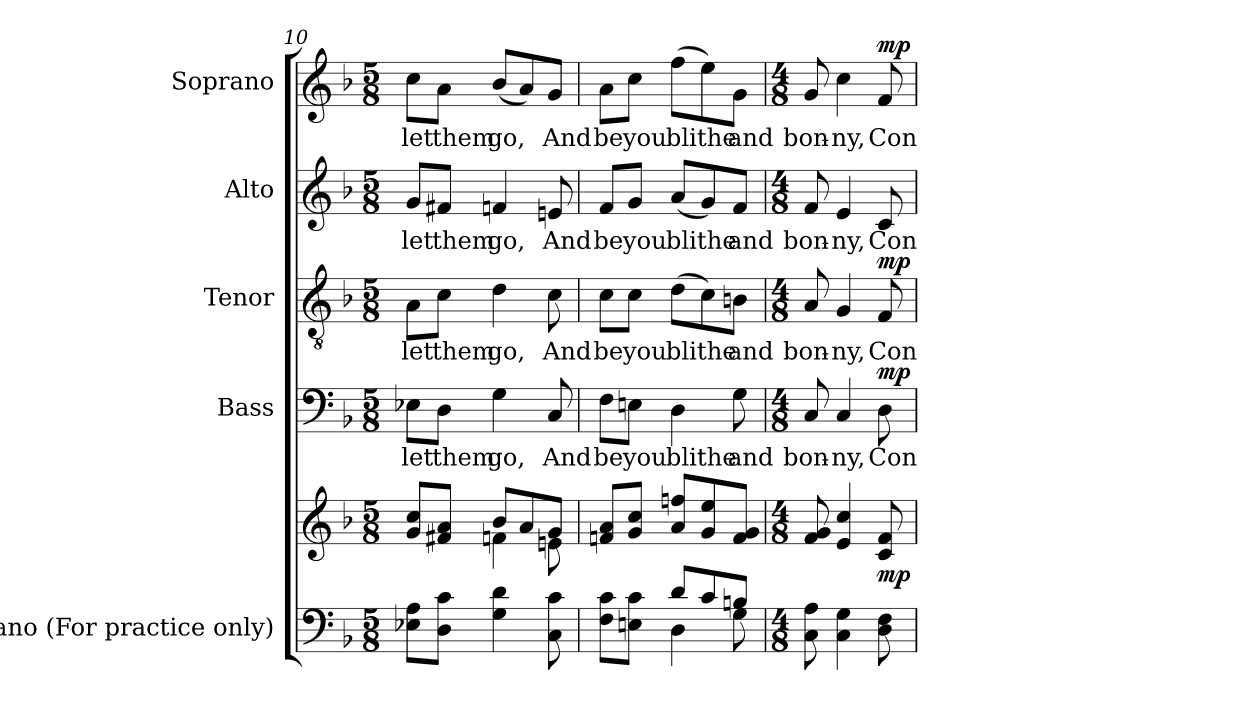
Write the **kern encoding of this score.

**kern	**kern	**dynam	**kern	**text	**dynam	**kern	**text	**dynam	**kern	**text	**kern	**text	**dynam
*part5	*part5	*part5	*part4	*part4	*part4	*part3	*part3	*part3	*part2	*part2	*part1	*part1	*part1
*staff6	*staff5	*staff5/6	*staff4	*staff4	*staff4	*staff3	*staff3	*staff3	*staff2	*staff2	*staff1	*staff1	*staff1
*I"Piano (For practice only)	*	*	*I"Bass	*	*	*I"Tenor	*	*	*I"Alto	*	*I"Soprano	*	*
*I'Pno.	*	*	*I'B.	*	*	*I'T.	*	*	*I'A.	*	*I'S.	*	*
!!LO:PB:g=z
*clefF4	*clefG2	*	*clefF4	*	*	*clefGv2	*	*	*clefG2	*	*clefG2	*	*
*	*	*	*	*	*	*ITrd7c12	*	*	*	*	*	*	*
*k[b-]	*k[b-]	*	*k[b-]	*	*	*k[b-]	*	*	*k[b-]	*	*k[b-]	*	*
*F:	*F:	*	*F:	*	*	*F:	*	*	*F:	*	*F:	*	*
*M5/8	*M5/8	*	*M5/8	*	*	*M5/8	*	*	*M5/8	*	*M5/8	*	*
=10	=10	=10	=10	=10	=10	=10	=10	=10	=10	=10	=10	=10	=10
*	*^	*	*	*	*	*	*	*	*	*	*	*	*
!	!	!	!	!	!LO:LY:b:color=#000000	!	!	!	!	!	!	!	!	!
!	!	!	!	!	!	!	!	!LO:LY:b:color=#000000	!	!	!	!	!	!
!	!	!	!	!	!	!	!	!	!	!	!LO:LY:b:color=#000000	!	!	!
!	!	!	!	!	!	!	!	!	!	!	!	!	!LO:LY:b:color=#000000	!
8E-Xi\ 8AiL	8gi/ 8cciL	4ryy	.	8E-Xi\L	let	.	8AAi\L	let	.	8gi/L	let	8cci\L	let	.
!	!	!	!	!	!LO:LY:b:color=#000000	!	!	!	!	!	!	!	!	!
!	!	!	!	!	!	!	!	!LO:LY:b:color=#000000	!	!	!	!	!	!
!	!	!	!	!	!	!	!	!	!	!	!LO:LY:b:color=#000000	!	!	!
!	!	!	!	!	!	!	!	!	!	!	!	!	!LO:LY:b:color=#000000	!
8Di\ 8ciJ	8f#Xi/ 8aiJ	.	.	8Di\J	them	.	8Ci\J	them	.	8f#Xi/J	them	8ai\J	them	.
!	!	!	!	!	!LO:LY:b:color=#000000	!	!	!	!	!	!	!	!	!
!	!	!	!	!	!	!	!	!LO:LY:b:color=#000000	!	!	!	!	!	!
!	!	!	!	!	!	!	!	!	!	!	!LO:LY:b:color=#000000	!	!	!
!	!	!	!	!	!	!	!	!	!	!	!	!	!LO:LY:b:color=#000000	!
4Gi\ 4di	8b-i/L	4fni\	.	4Gi\	go,	.	4Di\	go,	.	4fni/	go,	(8b-i/L	go,	.
.	8ai/	.	.	.	.	.	.	.	.	.	.	8ai/)	.	.
!	!	!	!	!	!LO:LY:b:color=#000000	!	!	!	!	!	!	!	!	!
!	!	!	!	!	!	!	!	!LO:LY:b:color=#000000	!	!	!	!	!	!
!	!	!	!	!	!	!	!	!	!	!	!LO:LY:b:color=#000000	!	!	!
!	!	!	!	!	!	!	!	!	!	!	!	!	!LO:LY:b:color=#000000	!
8Ci\ 8ci	8gi/J	8eni\	.	8Ci/	And	.	8Ci\	And	.	8eni/	And	8gi/J	And	.
*	*v	*v	*	*	*	*	*	*	*	*	*	*	*	*
=11	=11	=11	=11	=11	=11	=11	=11	=11	=11	=11	=11	=11	=11
*^	*	*	*	*	*	*	*	*	*	*	*	*	*
*	*	*^	*	*	*	*	*	*	*	*	*	*	*	*
!	!	!	!	!	!	!LO:LY:b:color=#000000	!	!	!	!	!	!	!	!	!
*	*	*v	*v	*	*	*	*	*	*	*	*	*	*	*	*
*	*	*^	*	*	*	*	*	*	*	*	*	*	*	*
!	!	!	!	!	!	!	!	!	!LO:LY:b:color=#000000	!	!	!	!	!	!
*	*	*v	*v	*	*	*	*	*	*	*	*	*	*	*	*
*	*	*^	*	*	*	*	*	*	*	*	*	*	*	*
!	!	!	!	!	!	!	!	!	!	!	!	!LO:LY:b:color=#000000	!	!	!
*	*	*v	*v	*	*	*	*	*	*	*	*	*	*	*	*
*	*	*^	*	*	*	*	*	*	*	*	*	*	*	*
!	!	!	!	!	!	!	!	!	!	!	!	!	!	!LO:LY:b:color=#000000	!
*	*	*v	*v	*	*	*	*	*	*	*	*	*	*	*	*
4ryy	8Fi\ 8ciL	8fni/ 8aiL	.	8Fi\L	be	.	8Ci\L	be	.	8fi/L	be	8ai\L	be	.
!	!	!	!	!	!LO:LY:b:color=#000000	!	!	!	!	!	!	!	!	!
!	!	!	!	!	!	!	!	!LO:LY:b:color=#000000	!	!	!	!	!	!
!	!	!	!	!	!	!	!	!	!	!	!LO:LY:b:color=#000000	!	!	!
!	!	!	!	!	!	!	!	!	!	!	!	!	!LO:LY:b:color=#000000	!
.	8Eni\ 8ciJ	8gi/ 8cciJ	.	8Eni\J	you	.	8Ci\J	you	.	8gi/J	you	8cci\J	you	.
!	!	!	!	!	!LO:LY:b:color=#000000	!	!	!	!	!	!	!	!	!
!	!	!	!	!	!	!	!	!LO:LY:b:color=#000000	!	!	!	!	!	!
!	!	!	!	!	!	!	!	!	!	!	!LO:LY:b:color=#000000	!	!	!
!	!	!	!	!	!	!	!	!	!	!	!	!	!LO:LY:b:color=#000000	!
8di/L	4Di\	8ai/ 8ffniL	.	4Di\	blithe	.	(8Di\L	blithe	.	(8ai/L	blithe	(8ffi\L	blithe	.
8ci/	.	8gi/ 8eei	.	.	.	.	8Ci\)	.	.	8gi/)	.	8eei\)	.	.
!	!	!	!	!	!LO:LY:b:color=#000000	!	!	!	!	!	!	!	!	!
!	!	!	!	!	!	!	!	!LO:LY:b:color=#000000	!	!	!	!	!	!
!	!	!	!	!	!	!	!	!	!	!	!LO:LY:b:color=#000000	!	!	!
!	!	!	!	!	!	!	!	!	!	!	!	!	!LO:LY:b:color=#000000	!
8Bni/J	8Gi\	8fi/ 8giJ	.	8Gi\	and	.	8BBni\J	and	.	8fi/J	and	8gi\J	and	.
*v	*v	*	*	*	*	*	*	*	*	*	*	*	*	*
=12	=12	=12	=12	=12	=12	=12	=12	=12	=12	=12	=12	=12	=12
*M4/8	*M4/8	*	*M4/8	*	*	*M4/8	*	*	*M4/8	*	*M4/8	*	*
*^	*	*	*	*	*	*	*	*	*	*	*	*	*
!	!	!	!	!	!LO:LY:b:color=#000000	!	!	!	!	!	!	!	!	!
*v	*v	*	*	*	*	*	*	*	*	*	*	*	*	*
*^	*	*	*	*	*	*	*	*	*	*	*	*	*
!	!	!	!	!	!	!	!	!LO:LY:b:color=#000000	!	!	!	!	!	!
*v	*v	*	*	*	*	*	*	*	*	*	*	*	*	*
*^	*	*	*	*	*	*	*	*	*	*	*	*	*
!	!	!	!	!	!	!	!	!	!	!	!LO:LY:b:color=#000000	!	!	!
*v	*v	*	*	*	*	*	*	*	*	*	*	*	*	*
*^	*	*	*	*	*	*	*	*	*	*	*	*	*
!	!	!	!	!	!	!	!	!	!	!	!	!	!LO:LY:b:color=#000000	!
*v	*v	*	*	*	*	*	*	*	*	*	*	*	*	*
8Ci\ 8Ai	8fi/ 8gi	.	8Ci/	bon-	.	8AAi/	bon-	.	8fi/	bon-	8gi/	bon-	.
!	!	!	!	!LO:LY:b:color=#000000	!	!	!	!	!	!	!	!	!
!	!	!	!	!	!	!	!LO:LY:b:color=#000000	!	!	!	!	!	!
!	!	!	!	!	!	!	!	!	!	!LO:LY:b:color=#000000	!	!	!
!	!	!	!	!	!	!	!	!	!	!	!	!LO:LY:b:color=#000000	!
4Ci\ 4Gi	4ei/ 4cci	.	4Ci/	-ny,	.	4GGi/	-ny,	.	4ei/	-ny,	4cci\	-ny,	.
!	!	!	!	!LO:LY:b:color=#000000	!	!	!	!	!	!	!	!	!
!	!	!	!	!	!	!	!LO:LY:b:color=#000000	!	!	!	!	!	!
!	!	!	!	!	!	!	!	!	!	!LO:LY:b:color=#000000	!	!	!
!	!	!	!	!	!	!	!	!	!	!	!	!LO:LY:b:color=#000000	!
8Di\ 8Fi	8ci/ 8fi	mp	8Di\	Con-	mp	8FFi/	Con-	mp	8ci/	Con-	8fi/	Con-	mp
=	=	=	=	=	=	=	=	=	=	=	=	=	=
*-	*-	*-	*-	*-	*-	*-	*-	*-	*-	*-	*-	*-	*-
